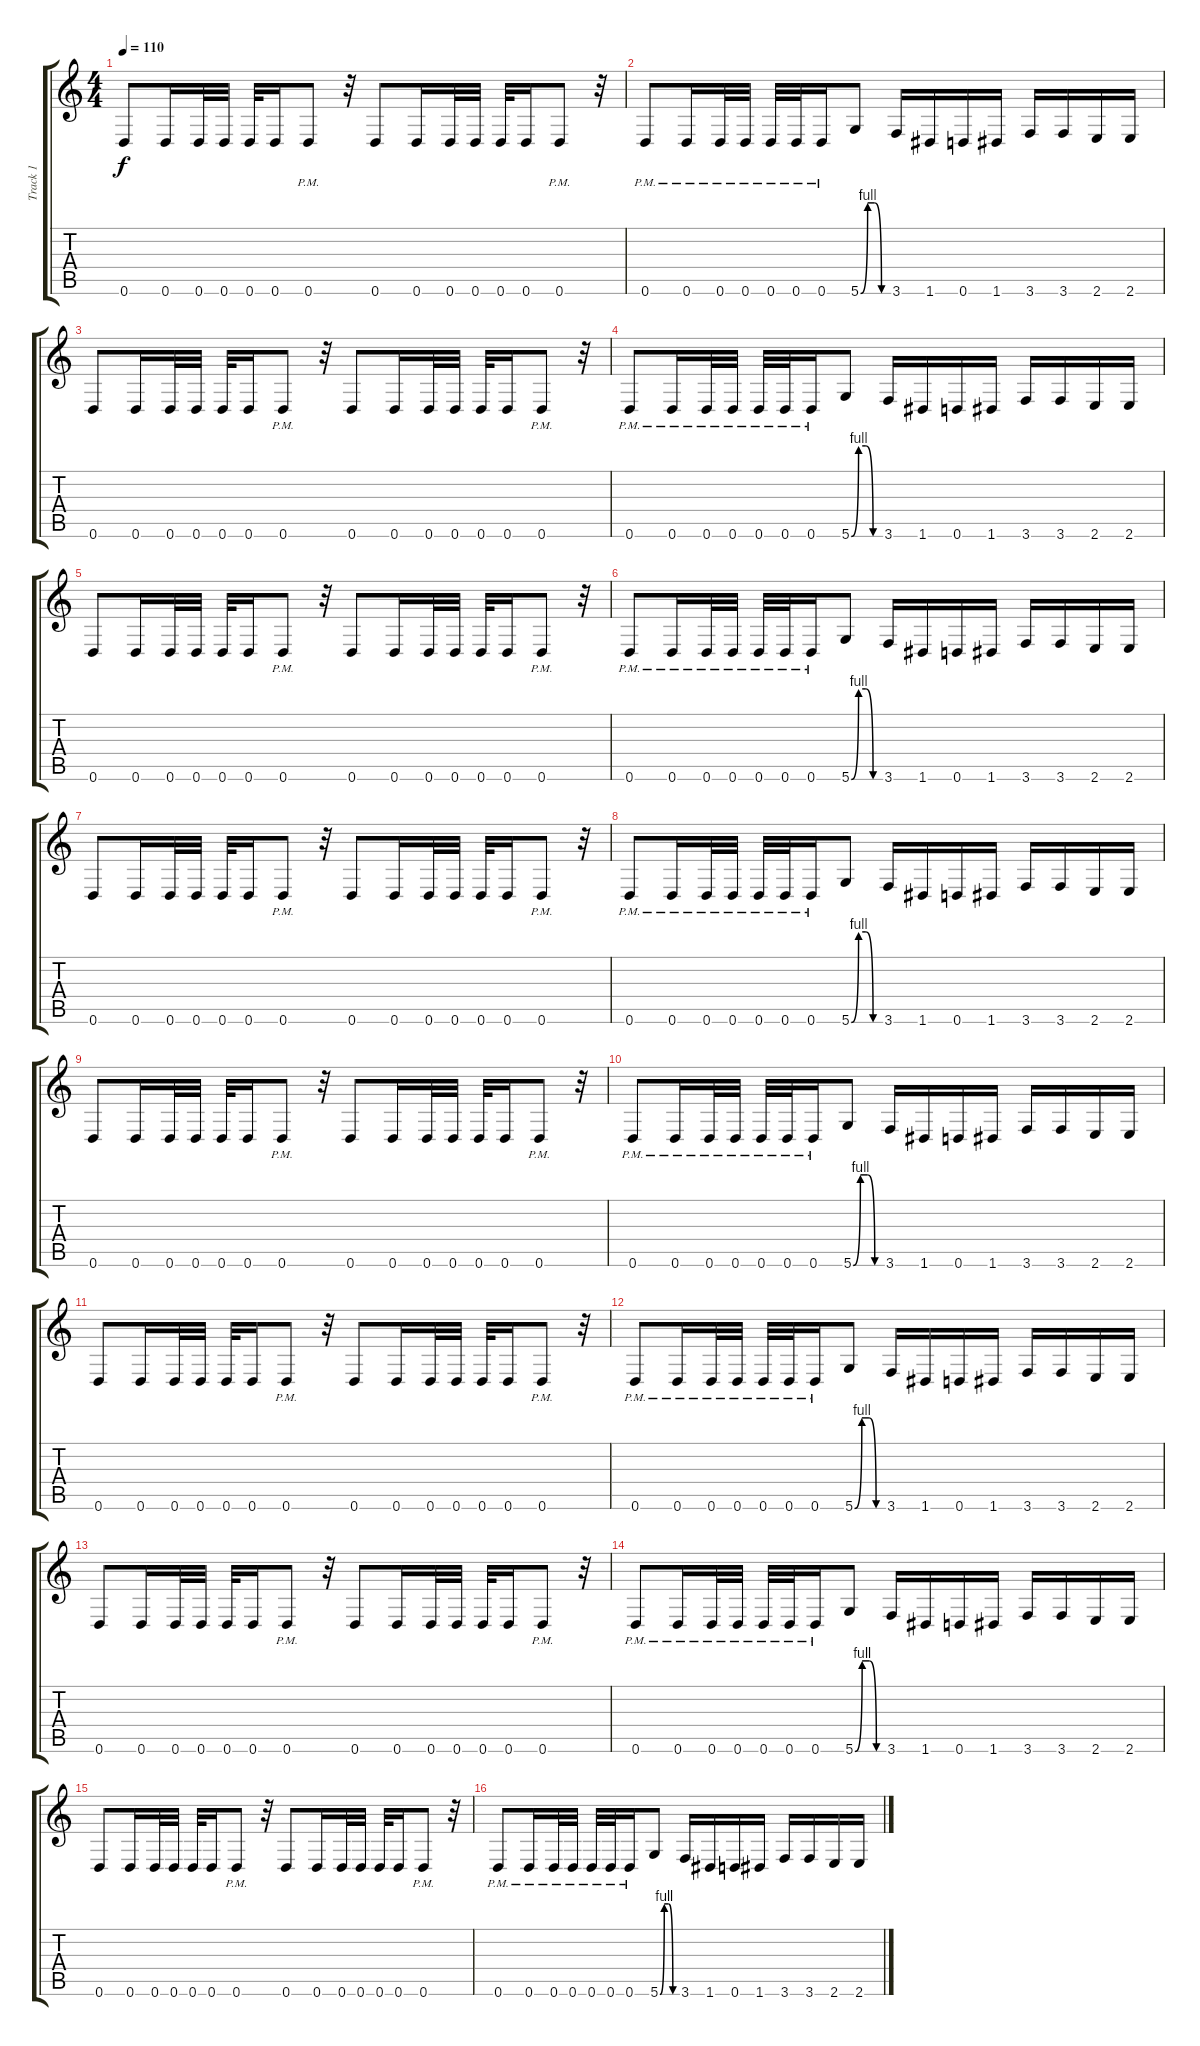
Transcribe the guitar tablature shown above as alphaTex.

\track ("Track 1" "Track 1") {instrument distortionguitar}
\staff {score tabs}
\tuning (E4 B3 G3 D3 A2 D2) {hide}
\ts (4 4)
\tempo 110
\clef g2
\ks c
0.6.8{dy f} 0.6.16 0.6.32 0.6.32 0.6.32 0.6.16 0.6{pm}.8 r.32 0.6.8 0.6.16 0.6.32 0.6.32 0.6.32 0.6.16 0.6{pm}.8 r.32 |
0.6{pm}.8 0.6{pm}.16 0.6{pm}.32 0.6{pm}.32 0.6{pm}.32 0.6{pm}.32 0.6{pm}.16 5.6{be (custom 0 0 15 4 30 4 45 0 60 0)}.8 3.6.16 1.6.16 0.6.16 1.6.16 3.6.16 3.6.16 2.6.16 2.6.16 |
0.6.8 0.6.16 0.6.32 0.6.32 0.6.32 0.6.16 0.6{pm}.8 r.32 0.6.8 0.6.16 0.6.32 0.6.32 0.6.32 0.6.16 0.6{pm}.8 r.32 |
0.6{pm}.8 0.6{pm}.16 0.6{pm}.32 0.6{pm}.32 0.6{pm}.32 0.6{pm}.32 0.6{pm}.16 5.6{be (custom 0 0 15 4 30 4 45 0 60 0)}.8 3.6.16 1.6.16 0.6.16 1.6.16 3.6.16 3.6.16 2.6.16 2.6.16 |
0.6.8 0.6.16 0.6.32 0.6.32 0.6.32 0.6.16 0.6{pm}.8 r.32 0.6.8 0.6.16 0.6.32 0.6.32 0.6.32 0.6.16 0.6{pm}.8 r.32 |
0.6{pm}.8 0.6{pm}.16 0.6{pm}.32 0.6{pm}.32 0.6{pm}.32 0.6{pm}.32 0.6{pm}.16 5.6{be (custom 0 0 15 4 30 4 45 0 60 0)}.8 3.6.16 1.6.16 0.6.16 1.6.16 3.6.16 3.6.16 2.6.16 2.6.16 |
0.6.8 0.6.16 0.6.32 0.6.32 0.6.32 0.6.16 0.6{pm}.8 r.32 0.6.8 0.6.16 0.6.32 0.6.32 0.6.32 0.6.16 0.6{pm}.8 r.32 |
0.6{pm}.8 0.6{pm}.16 0.6{pm}.32 0.6{pm}.32 0.6{pm}.32 0.6{pm}.32 0.6{pm}.16 5.6{be (custom 0 0 15 4 30 4 45 0 60 0)}.8 3.6.16 1.6.16 0.6.16 1.6.16 3.6.16 3.6.16 2.6.16 2.6.16 |
0.6.8 0.6.16 0.6.32 0.6.32 0.6.32 0.6.16 0.6{pm}.8 r.32 0.6.8 0.6.16 0.6.32 0.6.32 0.6.32 0.6.16 0.6{pm}.8 r.32 |
0.6{pm}.8 0.6{pm}.16 0.6{pm}.32 0.6{pm}.32 0.6{pm}.32 0.6{pm}.32 0.6{pm}.16 5.6{be (custom 0 0 15 4 30 4 45 0 60 0)}.8 3.6.16 1.6.16 0.6.16 1.6.16 3.6.16 3.6.16 2.6.16 2.6.16 |
0.6.8 0.6.16 0.6.32 0.6.32 0.6.32 0.6.16 0.6{pm}.8 r.32 0.6.8 0.6.16 0.6.32 0.6.32 0.6.32 0.6.16 0.6{pm}.8 r.32 |
0.6{pm}.8 0.6{pm}.16 0.6{pm}.32 0.6{pm}.32 0.6{pm}.32 0.6{pm}.32 0.6{pm}.16 5.6{be (custom 0 0 15 4 30 4 45 0 60 0)}.8 3.6.16 1.6.16 0.6.16 1.6.16 3.6.16 3.6.16 2.6.16 2.6.16 |
0.6.8 0.6.16 0.6.32 0.6.32 0.6.32 0.6.16 0.6{pm}.8 r.32 0.6.8 0.6.16 0.6.32 0.6.32 0.6.32 0.6.16 0.6{pm}.8 r.32 |
0.6{pm}.8 0.6{pm}.16 0.6{pm}.32 0.6{pm}.32 0.6{pm}.32 0.6{pm}.32 0.6{pm}.16 5.6{be (custom 0 0 15 4 30 4 45 0 60 0)}.8 3.6.16 1.6.16 0.6.16 1.6.16 3.6.16 3.6.16 2.6.16 2.6.16 |
0.6.8 0.6.16 0.6.32 0.6.32 0.6.32 0.6.16 0.6{pm}.8 r.32 0.6.8 0.6.16 0.6.32 0.6.32 0.6.32 0.6.16 0.6{pm}.8 r.32 |
0.6{pm}.8 0.6{pm}.16 0.6{pm}.32 0.6{pm}.32 0.6{pm}.32 0.6{pm}.32 0.6{pm}.16 5.6{be (custom 0 0 15 4 30 4 45 0 60 0)}.8 3.6.16 1.6.16 0.6.16 1.6.16 3.6.16 3.6.16 2.6.16 2.6.16
